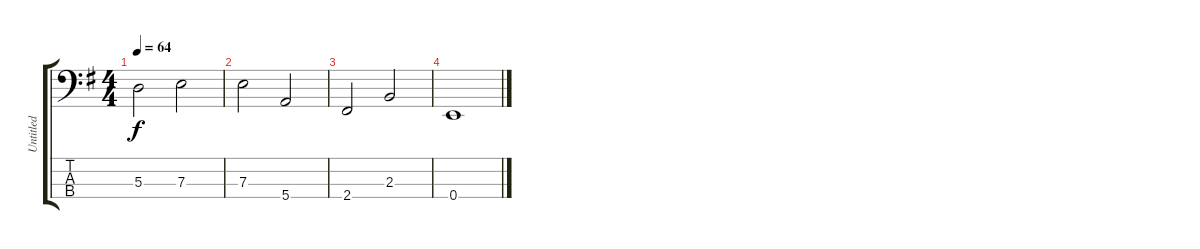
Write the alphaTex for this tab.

\track ("Untitled" "Untitled") {instrument electricbassfinger}
\staff {score tabs}
\tuning (G2 D2 A1 E1) {hide}
\ts (4 4)
\tempo 64
\clef f4
\ks g
5.3.2{dy f} 7.3.2 |
7.3.2 5.4.2 |
2.4.2 2.3.2 |
0.4.1
